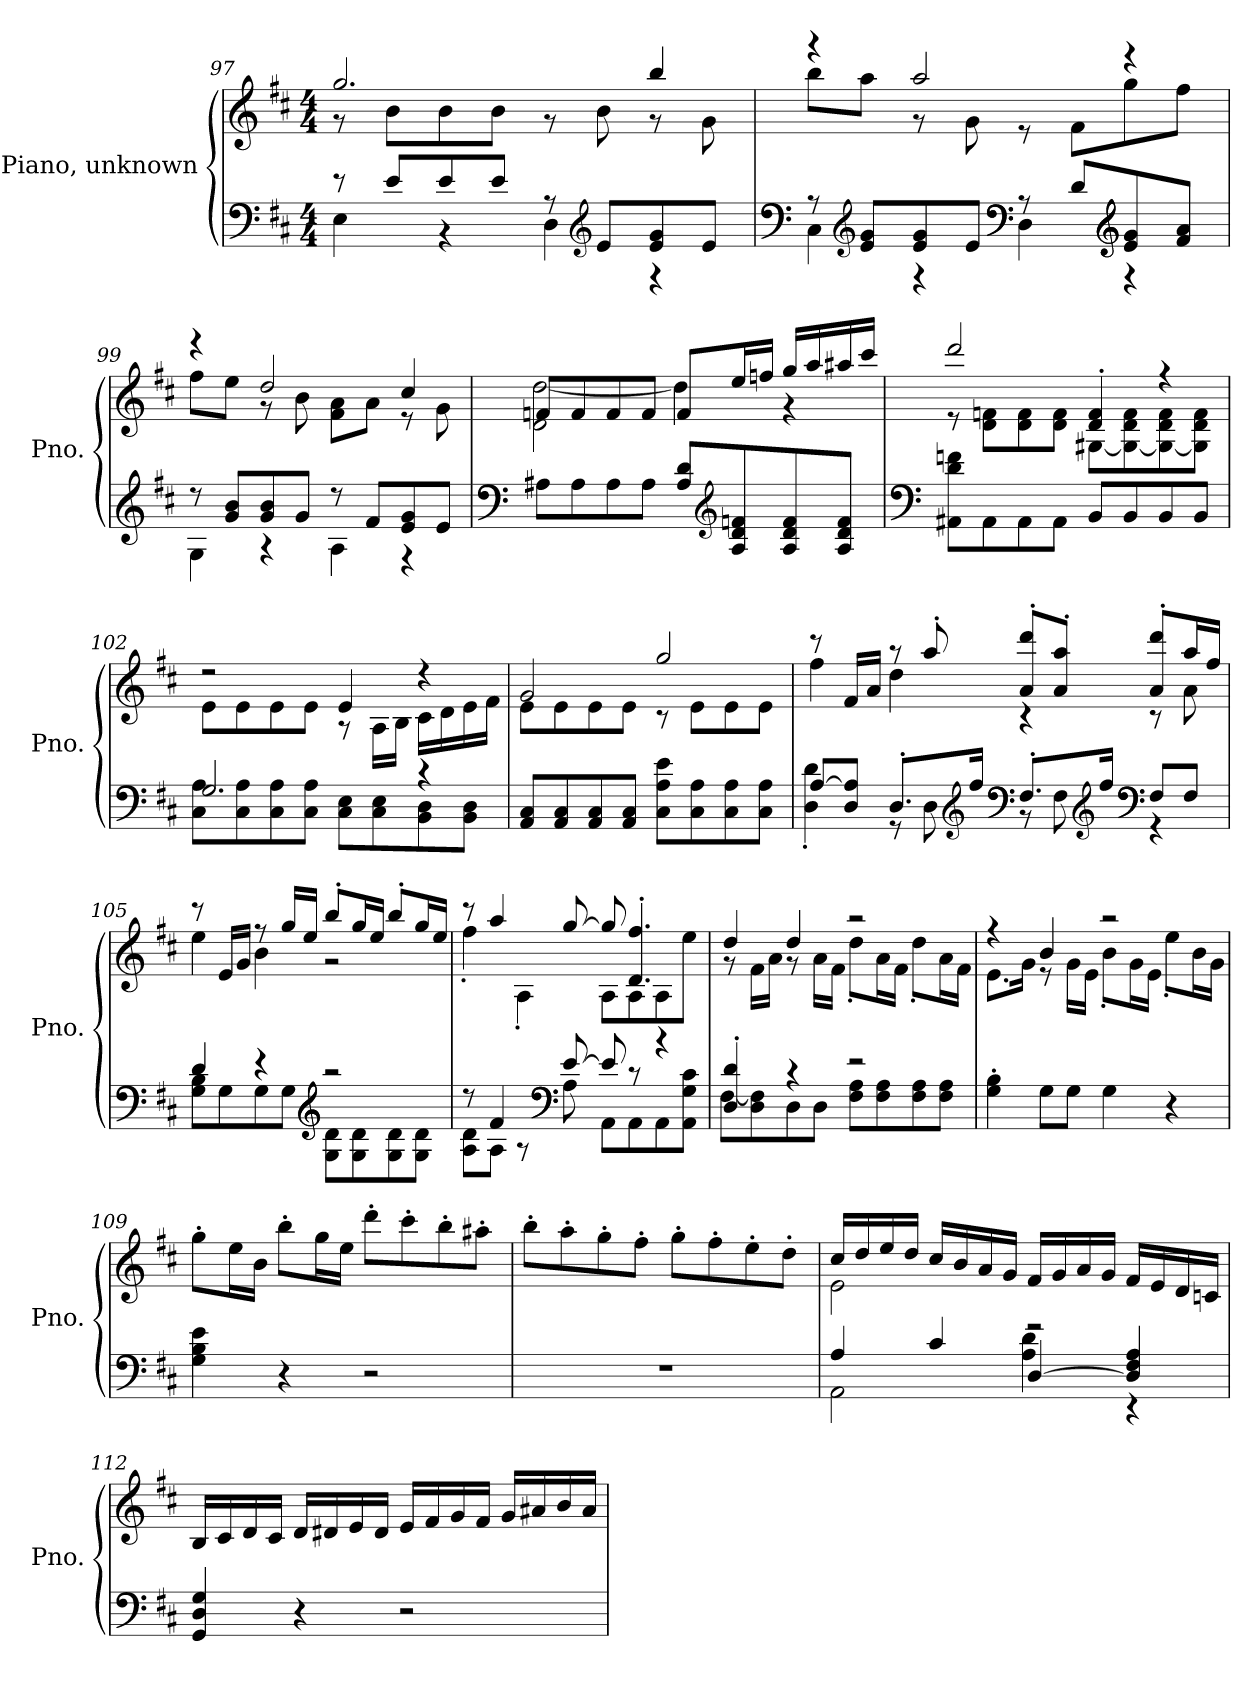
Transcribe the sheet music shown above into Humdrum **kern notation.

**kern	**kern
*part1	*part1
*staff2	*staff1
*I"Piano, unknown	*
*I'Pno.	*
*clefF4	*clefG2
*k[f#c#]	*k[f#c#]
*M4/4	*M4/4
=97	=97
*^	*^
8r	4E\	2.gg/	8r
8e/L	.	.	8b\L
8e/	4r	.	8b\
8e/J	.	.	8b\J
8r	4D\	.	8r
*clefG2	*	*	*
8e/L	.	.	8b\
8e/ 8g/	4r	4bb/	8r
8e/J	.	.	8g\
=98	=98	=98	=98
*clefF4	*	*	*
8r	4C#\	4r	8bb\L
*clefG2	*	*	*
8e/ 8g/L	.	.	8aa\J
8e/ 8g/	4r	2aa/	8r
8e/J	.	.	8g\
*clefF4	*	*	*
8r	4D\	.	8r
8d/L	.	.	8f#\L
*clefG2	*	*	*
8e/ 8g/	4r	4r	8gg\
8f#/ 8a/J	.	.	8ff#\J
!!LO:LB:g=z	!!
=99	=99	=99	=99
8r	4G\	4r	8ff#\L
8g/ 8b/L	.	.	8ee\J
8g/ 8b/	4r	2dd/	8r
8g/J	.	.	8b\
8r	4A\	.	8f#\ 8a\L
8f#/L	.	.	8a\J
8e/ 8g/	4r	4cc#/	8r
8e/J	.	.	8g\
*v	*v	*	*
=100	=100	=100
*clefF4	*	*
8A#X\L	8fn/L	2d\ [2dd\
8A#\	8f/	.
8A#\	8f/	.
8A#\J	8f/J	.
8A#/ 8d/L	8f/L	4dd\]
*clefG2	*	*
8A#/ 8d/ 8fn/	16ee/L	.
.	16ffn/JJ	.
8A#/ 8d/ 8f/	16gg/LL	4r
.	16aa/	.
8A#/ 8d/ 8f/J	16aa#X/	.
.	16ccc#/JJ	.
=101	=101	=101
*clefF4	*	*
8AA#X\ 8d\ 8fn\L	2ddd/	8r
8AA#\	.	8d\ 8fn\L
8AA#\	.	8d\ 8f\
8AA#\J	.	8d\ 8f\J
8BB/L	4d/' 4f/'	[8G#X\L
8BB/	.	8G#\_ 8d\ 8f\
8BB/	4r	8G#\_ 8d\ 8f\
8BB/J	.	8G#\] 8d\ 8f\J
!!LO:LB:g=z	!!
=102	=102	=102
*^	*	*
2.G/	8C#\ 8A\L	2r	8e\L
.	8C#\ 8A\	.	8e\
.	8C#\ 8A\	.	8e\
.	8C#\ 8A\J	.	8e\J
.	8C#\ 8E\L	4e/	8r
.	8C#\ 8E\	.	16A\LL
.	.	.	16B\JJ
4r	8BB\ 8D\	4r	16c#\LL
.	.	.	16d\
.	8BB\ 8D\J	.	16e\
.	.	.	16f#\JJ
*v	*v	*	*
=103	=103	=103
8AA/ 8C#/L	2g/	8e\L
8AA/ 8C#/	.	8e\
8AA/ 8C#/	.	8e\
8AA/ 8C#/J	.	8e\J
8C#\ 8A\ 8e\L	2gg/	8r
8C#\ 8A\	.	8e\L
8C#\ 8A\	.	8e\
8C#\ 8A\J	.	8e\J
=104	=104	=104
*^	*	*
[8A/L	4D\' 4d\'	8r	4ff#\
8D/ 8A/]J	.	16f#/LL	.
.	.	16a/JJ	.
8.D'/L	8r	8r	4dd\
.	8D\	8aa'/	.
*clefG2	*	*	*
16ff#/Jk	.	.	.
*clefF4	*	*	*
8.F#'/L	8r	8a/' 8ddd/'L	4r
.	8F#\	8a/' 8aa/'J	.
*clefG2	*	*	*
16ff#/Jk	.	.	.
*clefF4	*	*	*
8F#/L	4r	8a/' 8ddd/'L	8r
8F#/J	.	16aa/L	8a\
.	.	16ff#/JJ	.
!!LO:PB:g=z	!!
=105	=105	=105	=105
4d/	8G\ 8B\L	8r	4ee\
.	8G\	16e/LL	.
.	.	16g/JJ	.
4r	8G\	8r	4b\
.	8G\J	16gg/LL	.
.	.	16ee/JJ	.
*clefG2	*	*	*
2r	8G\ 8d\L	8bb'/L	2r
.	8G\ 8d\	16gg/L	.
.	.	16ee/JJ	.
.	8G\ 8d\	8bb'/L	.
.	8G\ 8d\J	16gg/L	.
.	.	16ee/JJ	.
=106	=106	=106	=106
8r	8A\ 8d\L	8r	4ff#'\
4f#/	8A\J	4aa/	.
.	8r	.	4A'\
*clefF4	*	*	*
[8e/	8A\	[8gg/	.
8e/]	8AA\L	8gg/]	8A\L
8r	8AA\	4.d/' 4.ff#/'	8A\
4r	8AA\	.	8A\
.	8AA\ 8G\ 8c#\J	.	8ee\J
=107	=107	=107	=107
4D/' 4d/'	[8F#\L	4dd/	8r
.	8D\ 8F#\]	.	16f#\LL
.	.	.	16a\JJ
4r	8D\	4dd/	8r
.	8D\J	.	16a\LL
.	.	.	16f#\JJ
2r	8F#\ 8A\L	2r	8dd'\L
.	8F#\ 8A\	.	16a\L
.	.	.	16f#\JJ
.	8F#\ 8A\	.	8dd'\L
.	8F#\ 8A\J	.	16a\L
.	.	.	16f#\JJ
*v	*v	*	*
!!LO:LB:g=z	!!
=108	=108	=108
4G\' 4B\'	4r	8.e\L
.	.	16g\Jk
8G\L	4b/	8r
8G\J	.	16g\LL
.	.	16e\JJ
4G\	2r	8b'\L
.	.	16g\L
.	.	16e\JJ
4r	.	8ee'\L
.	.	16b\L
.	.	16g\JJ
*	*v	*v
=109	=109
4G\ 4B\ 4e\	8gg'\L
.	16ee\L
.	16b\JJ
4r	8bb'\L
.	16gg\L
.	16ee\JJ
2r	8ddd'\L
.	8ccc#'\
.	8bb'\
.	8aa#X'\J
=110	=110
1r	8bb'\L
.	8aa'\
.	8gg'\
.	8ff#'\J
.	8gg'\L
.	8ff#'\
.	8ee'\
.	8dd'\J
!!LO:LB:g=z
=111	=111
*^	*^
4A/	2AA\	16cc#/LL	2e\
.	.	16dd/	.
.	.	16ee/	.
.	.	16dd/JJ	.
4c#/	.	16cc#/LL	.
.	.	16b/	.
.	.	16a/	.
.	.	16g/JJ	.
[4D/	4A\ 4d\	16f#/LL	2r
.	.	16g/	.
.	.	16a/	.
.	.	16g/JJ	.
4D/] 4F#/ 4A/	4r	16f#/LL	.
.	.	16e/	.
.	.	16d/	.
.	.	16cn/JJ	.
*v	*v	*	*
*	*v	*v
=112	=112
4GG/ 4D/ 4G/	16B/LL
.	16c#/
.	16d/
.	16c#/JJ
4r	16d/LL
.	16d#X/
.	16e/
.	16d#/JJ
2r	16e/LL
.	16f#/
.	16g/
.	16f#/JJ
.	16g/LL
.	16a#X/
.	16b/
.	16a#/JJ
=	=
*-	*-
